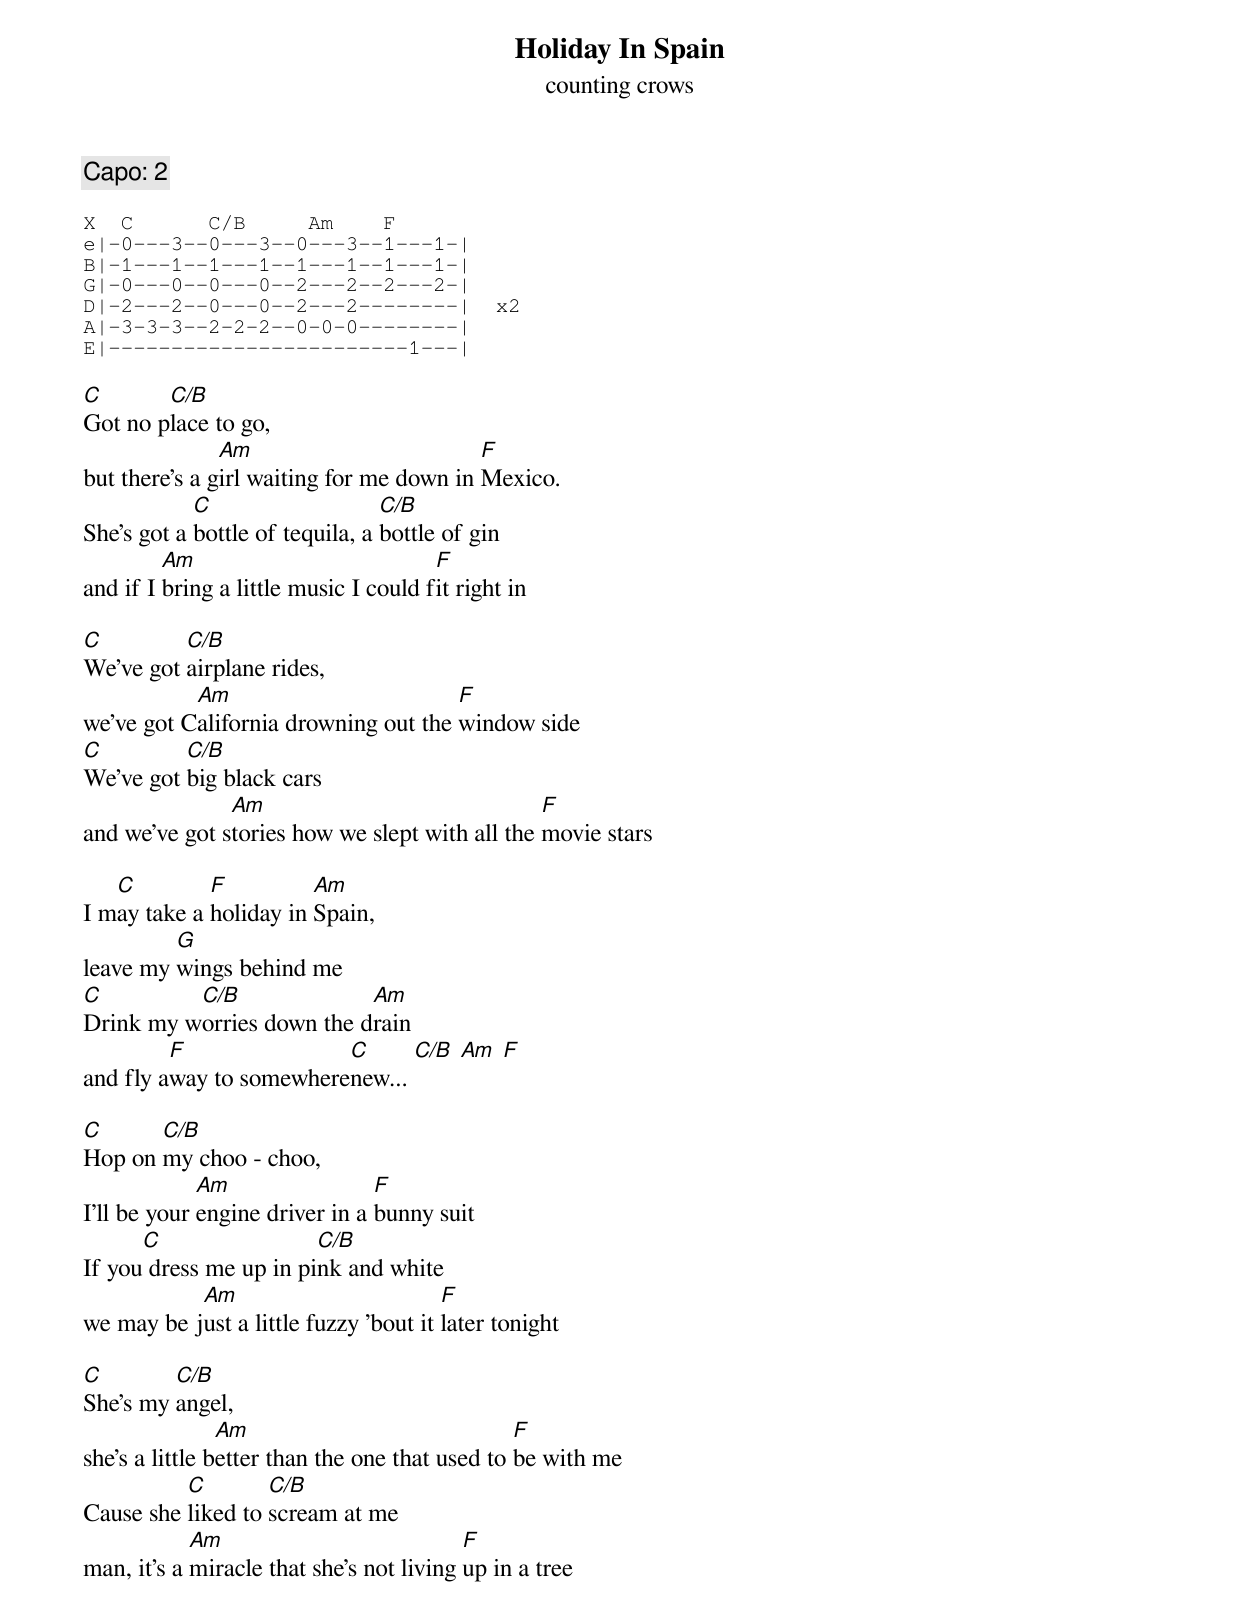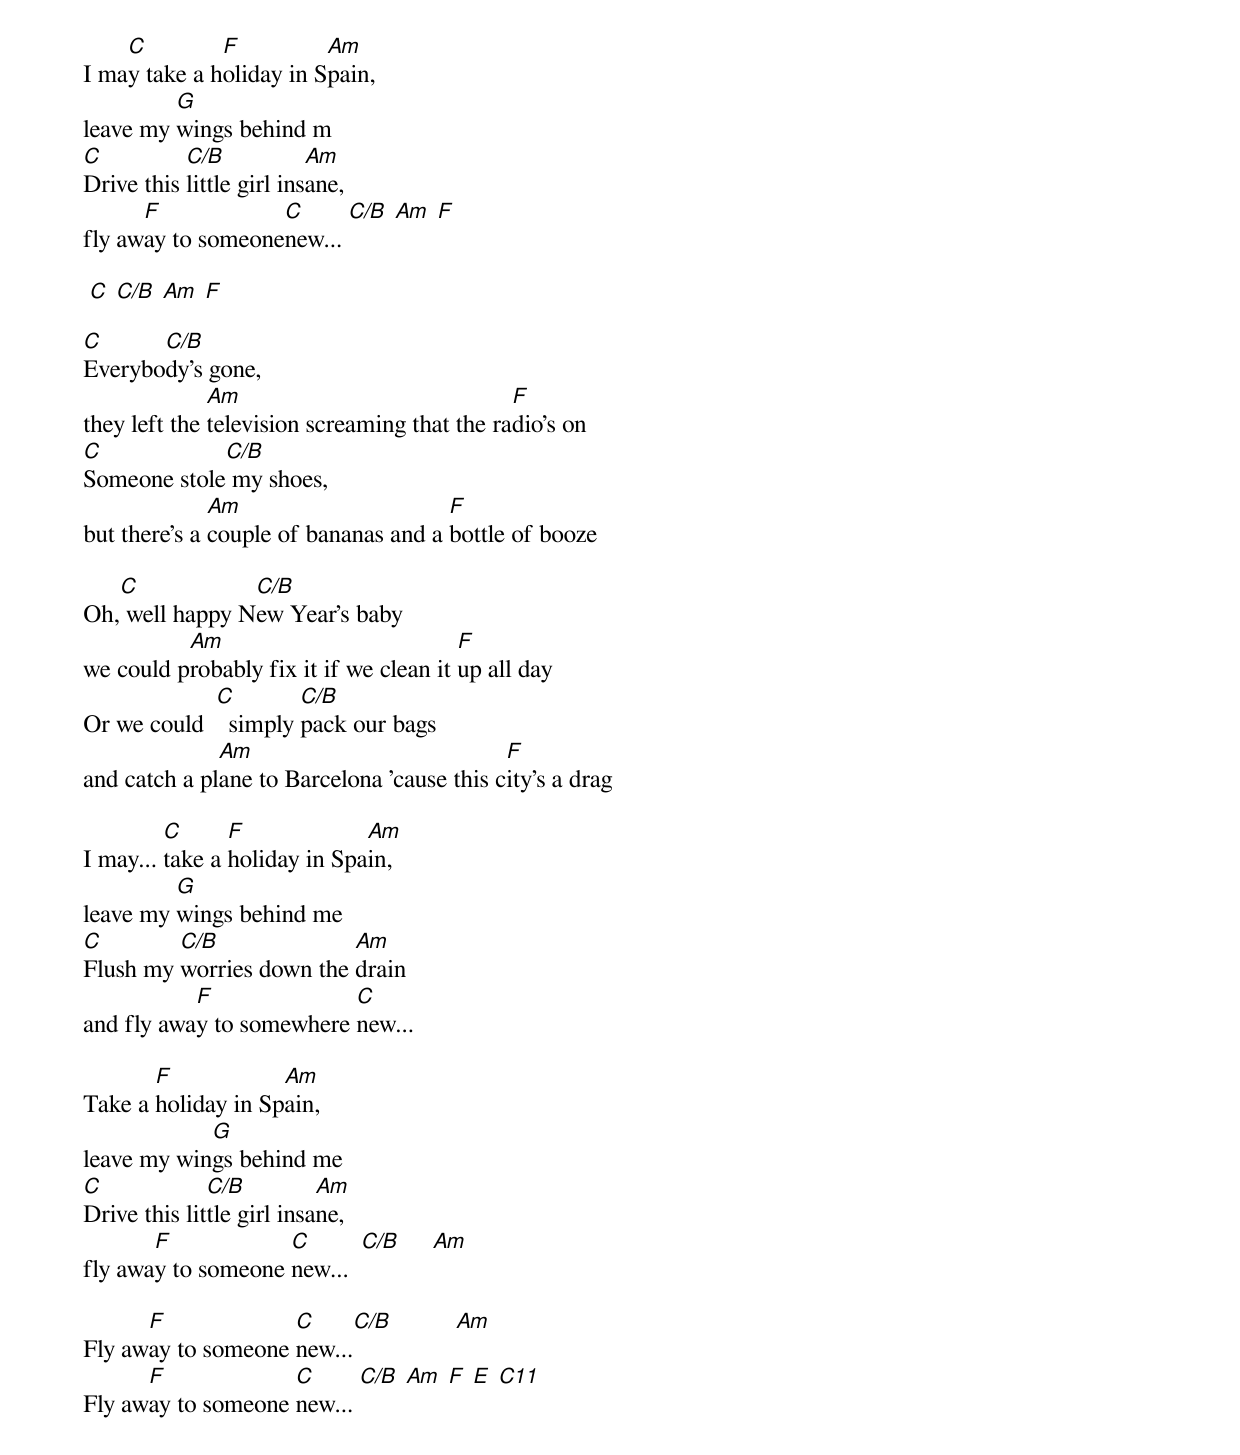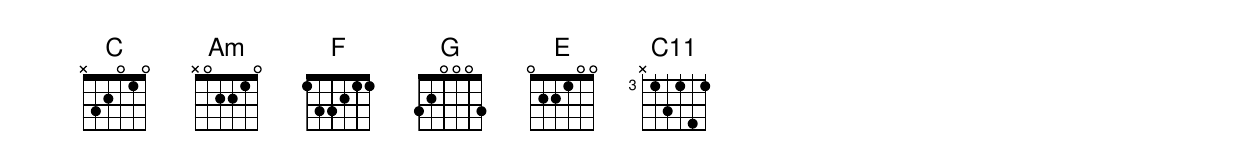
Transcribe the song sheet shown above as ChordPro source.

{title: Holiday In Spain}
{subtitle: counting crows}
{c:Capo: 2}

{sot}
X  C      C/B     Am    F
e|-0---3--0---3--0---3--1---1-|
B|-1---1--1---1--1---1--1---1-|
G|-0---0--0---0--2---2--2---2-|
D|-2---2--0---0--2---2--------|  x2
A|-3-3-3--2-2-2--0-0-0--------|
E|------------------------1---|
{eot}

[C]Got no p[C/B]lace to go,
but there's a g[Am]irl waiting for me down in [F]Mexico.
She's got a [C]bottle of tequila, a [C/B]bottle of gin
and if I [Am]bring a little music I could f[F]it right in

[C]We've got [C/B]airplane rides,
we've got C[Am]alifornia drowning out the [F]window side
[C]We've got [C/B]big black cars
and we've got s[Am]tories how we slept with all the [F]movie stars

I m[C]ay take a [F]holiday in [Am]Spain,
leave my [G]wings behind me
[C]Drink my w[C/B]orries down the d[Am]rain
and fly a[F]way to somewhere[C]new... [C/B] [Am] [F]

[C]Hop on [C/B]my choo - choo,
I'll be your [Am]engine driver in a [F]bunny suit
If you[C] dress me up in pi[C/B]nk and white
we may be j[Am]ust a little fuzzy 'bout it [F]later tonight

[C]She's my [C/B]angel,
she's a little b[Am]etter than the one that used to [F]be with me
Cause she [C]liked to [C/B]scream at me
man, it's a [Am]miracle that she's not living [F]up in a tree

I ma[C]y take a h[F]oliday in S[Am]pain,
leave my [G]wings behind m
[C]Drive this [C/B]little girl ins[Am]ane,
fly aw[F]ay to someone[C]new... [C/B] [Am] [F]

 [C] [C/B] [Am] [F]

[C]Everybo[C/B]dy's gone,
they left the [Am]television screaming that the ra[F]dio's on
[C]Someone stole[C/B] my shoes,
but there's a [Am]couple of bananas and a [F]bottle of booze

Oh,[C] well happy N[C/B]ew Year's baby
we could p[Am]robably fix it if we clean it [F]up all day
Or we could  [C]  simply [C/B]pack our bags
and catch a pl[Am]ane to Barcelona 'cause this c[F]ity's a drag

I may... [C]take a [F]holiday in Spa[Am]in,
leave my [G]wings behind me
[C]Flush my [C/B]worries down the [Am]drain
and fly awa[F]y to somewhere [C]new...

Take a [F]holiday in Sp[Am]ain,
leave my win[G]gs behind me
[C]Drive this lit[C/B]tle girl insa[Am]ne,
fly awa[F]y to someone [C]new...  [C/B]     [Am]

Fly aw[F]ay to someone [C]new...[C/B]          [Am]
Fly aw[F]ay to someone [C]new... [C/B] [Am] [F] [E] [C11]
